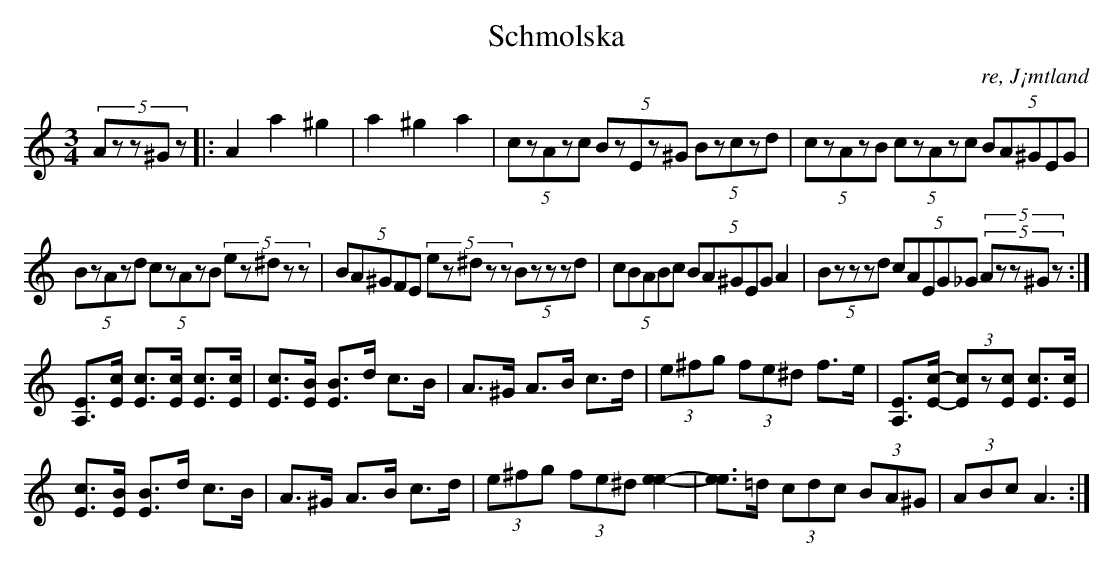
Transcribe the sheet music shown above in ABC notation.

X:1
T:Schmolska
O: re, J¡mtland
M:3/4
L:1/8
K:Am
(5:2Azz^Gz|:  A2 a2 ^g2|a2 ^g2 a2|  (5:2czAzc (5:2BzEz^G (5:2Bzczd|  (5:2czAzB (5:2czAzc (5:2BA^GEG|
 (5:2BzAzd (5:2czAzB (5:2ez^dzz|  (5:2BA^GFE (5:2ez^dzz (5:2Bzzzd|  (5:2cBABc (5:2BA^GEG  A2|  (5:2Bzzzd (5:2cAEG_G (5:2(5:2Azz^Gz  :|
[EA,]>[cE] [cE]>[cE] [cE]>[cE] | [cE]>[BE] [BE]>d c>B | A>^G A>B c>d | (3e^fg (3fe^d f>e | [EA,]>[c-E-] (3[cE]z[cE] [cE]>[cE] |
[cE]>[BE] [BE]>d c>B | A>^G A>B c>d | (3e^fg (3fe^d [e2-e2-] | [ee]>=d (3cdc (3BA^G | (3ABc A3 :|]
